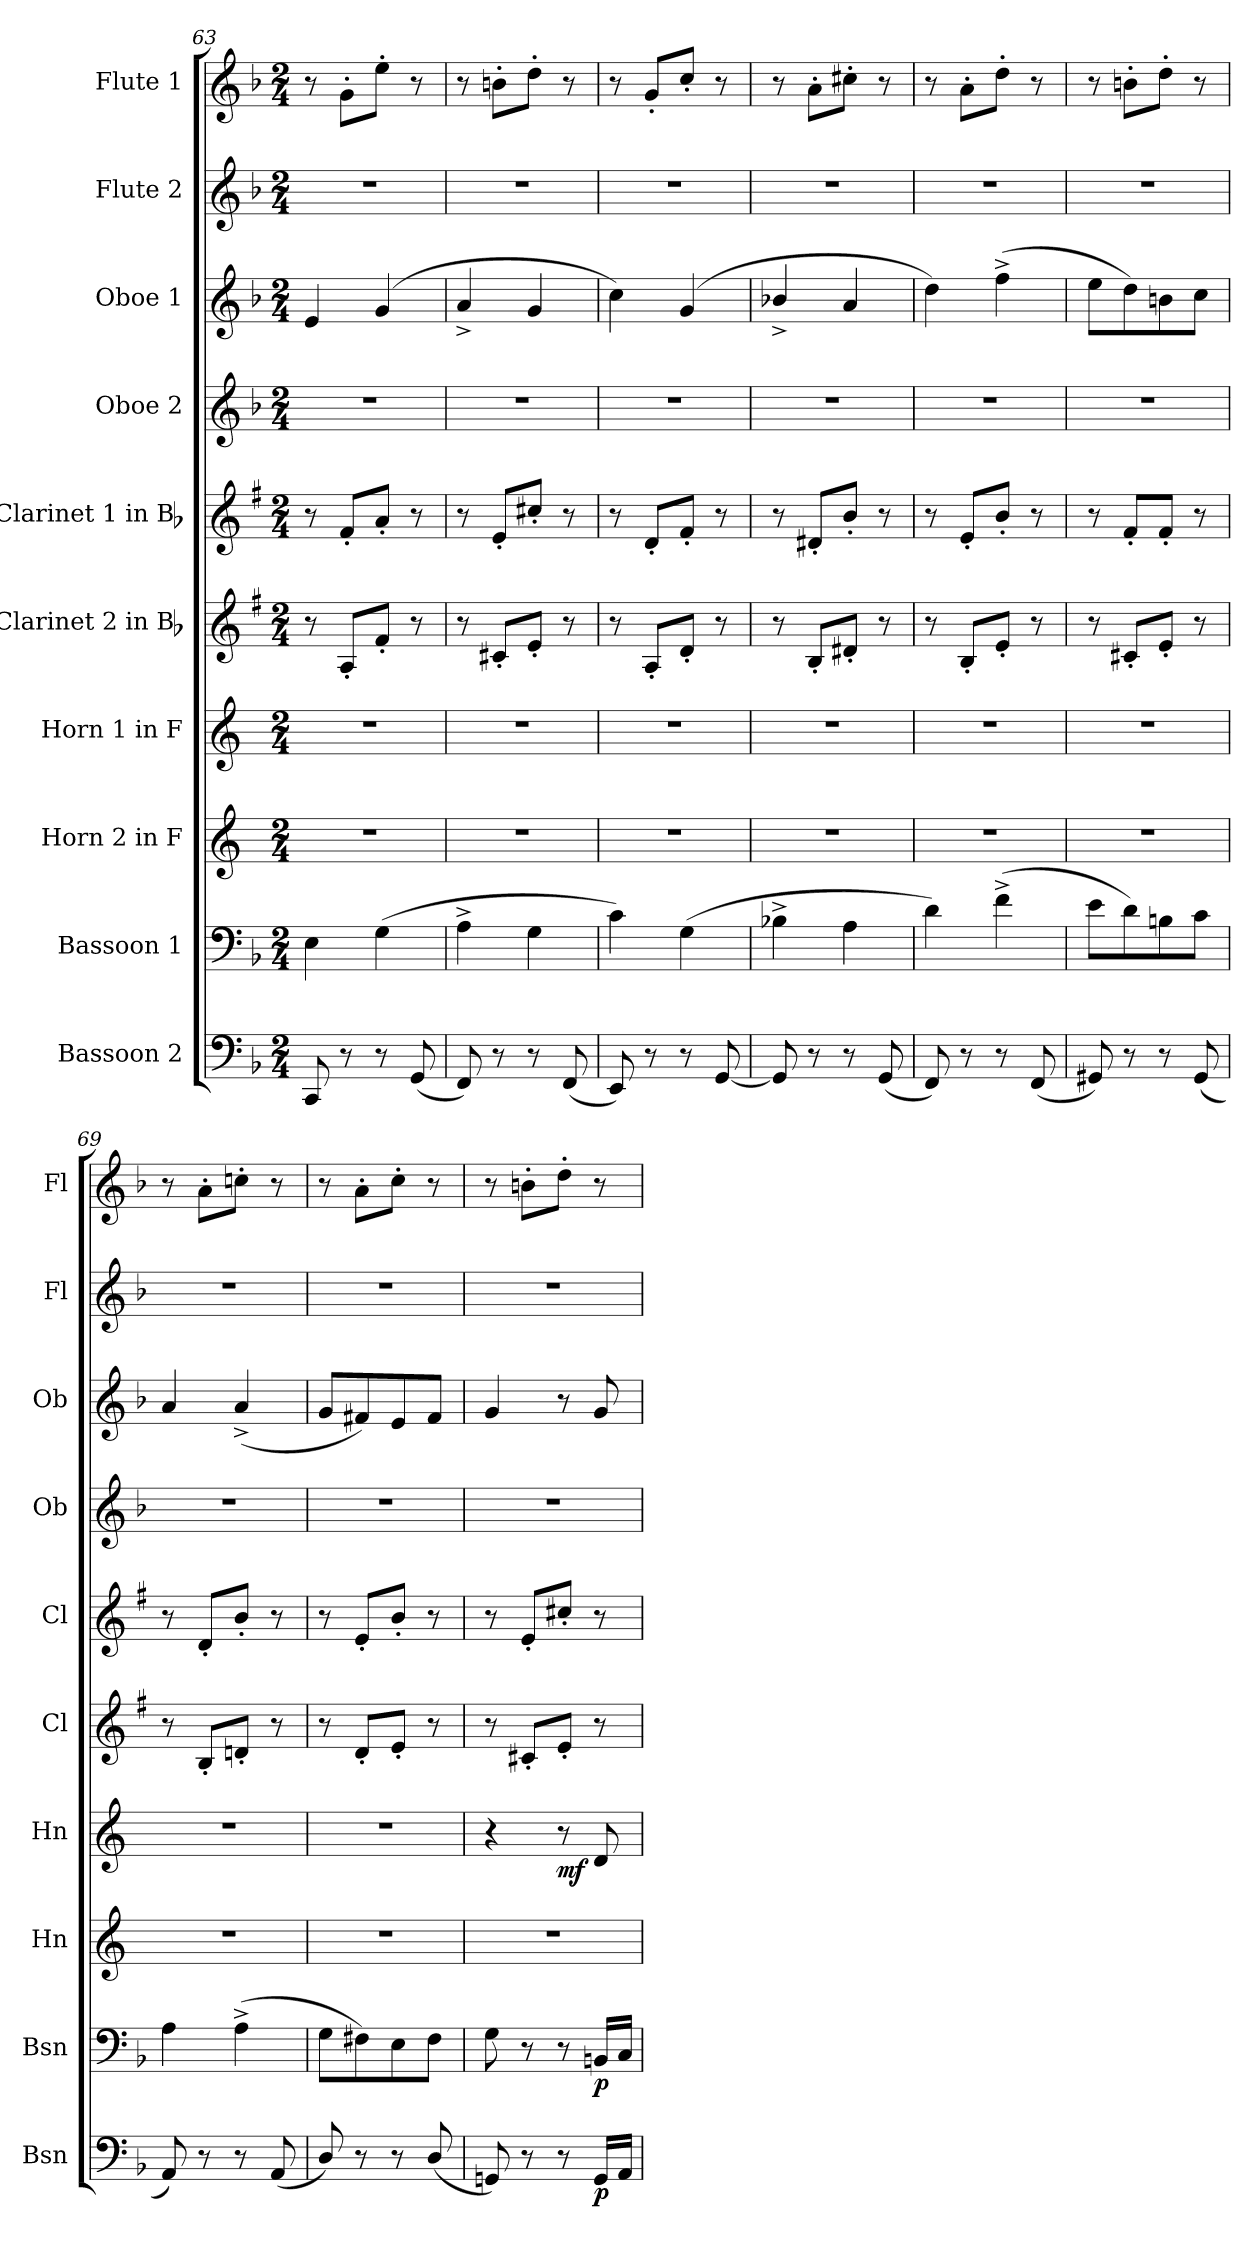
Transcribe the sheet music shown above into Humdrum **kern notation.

**kern	**dynam	**kern	**dynam	**kern	**kern	**dynam	**kern	**kern	**kern	**kern	**kern	**kern
*part10	*part10	*part9	*part9	*part8	*part7	*part7	*part6	*part5	*part4	*part3	*part2	*part1
*staff10	*staff10	*staff9	*staff9	*staff8	*staff7	*staff7	*staff6	*staff5	*staff4	*staff3	*staff2	*staff1
*I"Bassoon 2	*	*I"Bassoon 1	*	*I"Horn 2 in F	*I"Horn 1 in F	*	*I"Clarinet 2 in Bb	*I"Clarinet 1 in Bb	*I"Oboe 2	*I"Oboe 1	*I"Flute 2	*I"Flute 1
*I'Bsn	*	*I'Bsn	*	*I'Hn	*I'Hn	*	*I'Cl	*I'Cl	*I'Ob	*I'Ob	*I'Fl	*I'Fl
*clefF4	*	*clefF4	*	*clefG2	*clefG2	*	*clefG2	*clefG2	*clefG2	*clefG2	*clefG2	*clefG2
*	*	*	*	*ITrd4c7	*ITrd4c7	*	*ITrd1c2	*ITrd1c2	*	*	*	*
*k[b-]	*	*k[b-]	*	*k[b-]	*k[b-]	*	*k[b-]	*k[b-]	*k[b-]	*k[b-]	*k[b-]	*k[b-]
*M2/4	*	*M2/4	*	*M2/4	*M2/4	*	*M2/4	*M2/4	*M2/4	*M2/4	*M2/4	*M2/4
=63	=63	=63	=63	=63	=63	=63	=63	=63	=63	=63	=63	=63
8CC/	.	4E\	.	2r	2r	.	8r	8r	2r	4e/	2r	8r
8r	.	.	.	.	.	.	8G'/L	8e'/L	.	.	.	8g'\L
8r	.	(4G\	.	.	.	.	8e'/J	8g'/J	.	(<4g/	.	8ee'\J
(8GG/	.	.	.	.	.	.	8r	8r	.	.	.	8r
=64	=64	=64	=64	=64	=64	=64	=64	=64	=64	=64	=64	=64
8FF/)	.	4A^\	.	2r	2r	.	8r	8r	2r	4a^/	2r	8r
8r	.	.	.	.	.	.	8Bn'/L	8d'/L	.	.	.	8bn'\L
8r	.	4G\	.	.	.	.	8d'/J	8bn'/J	.	4g/	.	8dd'\J
(8FF/	.	.	.	.	.	.	8r	8r	.	.	.	8r
=65	=65	=65	=65	=65	=65	=65	=65	=65	=65	=65	=65	=65
8EE/)	.	4c\)	.	2r	2r	.	8r	8r	2r	4cc\)	2r	8r
8r	.	.	.	.	.	.	8G'/L	8c'/L	.	.	.	8g'/L
8r	.	(4G\	.	.	.	.	8c'/J	8e'/J	.	(<4g/	.	8cc'/J
[8GG/	.	.	.	.	.	.	8r	8r	.	.	.	8r
=66	=66	=66	=66	=66	=66	=66	=66	=66	=66	=66	=66	=66
8GG/]	.	4B-X^\	.	2r	2r	.	8r	8r	2r	4b-X^/	2r	8r
8r	.	.	.	.	.	.	8A'/L	8c#X'/L	.	.	.	8a'\L
8r	.	4A\	.	.	.	.	8c#X'/J	8a'/J	.	4a/	.	8cc#X'\J
(8GG/	.	.	.	.	.	.	8r	8r	.	.	.	8r
=67	=67	=67	=67	=67	=67	=67	=67	=67	=67	=67	=67	=67
8FF/)	.	4d\)	.	2r	2r	.	8r	8r	2r	4dd\)	2r	8r
8r	.	.	.	.	.	.	8A'/L	8d'/L	.	.	.	8a'\L
8r	.	(4f^\	.	.	.	.	8d'/J	8a'/J	.	(4ff^\	.	8dd'\J
(8FF/	.	.	.	.	.	.	8r	8r	.	.	.	8r
=68	=68	=68	=68	=68	=68	=68	=68	=68	=68	=68	=68	=68
8GG#X/)	.	8e\L	.	2r	2r	.	8r	8r	2r	8ee\L	2r	8r
8r	.	8d\)	.	.	.	.	8Bn'/L	8e'/L	.	8dd\)	.	8bn'\L
8r	.	8Bn\	.	.	.	.	8d'/J	8e'/J	.	8bn\	.	8dd'\J
(8GG#/	.	8c\J	.	.	.	.	8r	8r	.	8cc\J	.	8r
!!LO:LB:g=z
=69	=69	=69	=69	=69	=69	=69	=69	=69	=69	=69	=69	=69
8AA/)	.	4A\	.	2r	2r	.	8r	8r	2r	4a/	2r	8r
8r	.	.	.	.	.	.	8A'/L	8c'/L	.	.	.	8a'\L
8r	.	(4A^\	.	.	.	.	8cn'/J	8a'/J	.	(4a^/	.	8ccn'\J
(8AA/	.	.	.	.	.	.	8r	8r	.	.	.	8r
=70	=70	=70	=70	=70	=70	=70	=70	=70	=70	=70	=70	=70
8D/)	.	8G\L	.	2r	2r	.	8r	8r	2r	8g/L	2r	8r
8r	.	8F#X\)	.	.	.	.	8c'/L	8d'/L	.	8f#X/)	.	8a'\L
8r	.	8E\	.	.	.	.	8d'/J	8a'/J	.	8e/	.	8cc'\J
(8D/	.	8F#\J	.	.	.	.	8r	8r	.	8f#/J	.	8r
=71	=71	=71	=71	=71	=71	=71	=71	=71	=71	=71	=71	=71
8GGn/)	.	8G\	.	2r	4r	.	8r	8r	2r	4g/	2r	8r
8r	.	8r	.	.	.	.	8Bn'/L	8d'/L	.	.	.	8bn'\L
!	!	!	!	!	!	!LO:DY:b	!	!	!	!	!	!
8r	.	8r	.	.	8r	mf	8d'/J	8bn'/J	.	8r	.	8dd'\J
!	!LO:DY:b	!	!LO:DY:b	!	!	!	!	!	!	!	!	!
16GG/LL	p	16BBn/LL	p	.	8G/	.	8r	8r	.	8g/	.	8r
16AA/JJ	.	16C/JJ	.	.	.	.	.	.	.	.	.	.
=	=	=	=	=	=	=	=	=	=	=	=	=
*-	*-	*-	*-	*-	*-	*-	*-	*-	*-	*-	*-	*-
